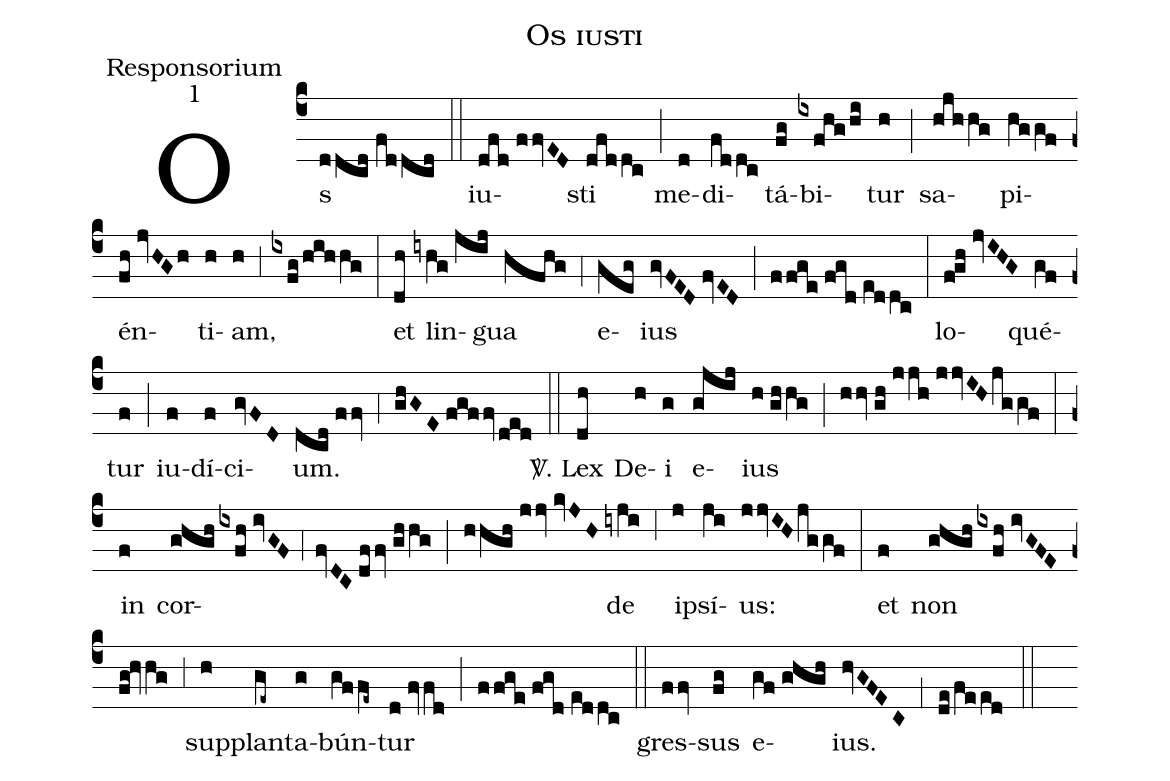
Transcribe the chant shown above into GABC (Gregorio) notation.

name:Os iusti;
office-part:Responsorium;
mode:1;
%%
(c4) Os(ddcd//fddcd) (::)
iu(dfd//ffvED)sti(dfddc) (;) me(d)di(fddc)tá(fg)bi(ixfhg/hi)tur(h) (;) sa(hjhhg)pi(hggf)én(fh//jvHGh)ti(h)am,(h) (,3) (ixfg/hihhg) (:)
et(dh) lin(iyhg//jij)gua(hfhg) (,4) e(geg)ius(gvFED//fvED) (;) (ffge//fgd//eddc) (:)
lo(f!gh//jvIHG)qué(gf)tur(f) (;) iu(f)dí(f)ci(gvFD)um.(dcd//ffv) (,4) (ghGE//fgffv/ded) (::)

<sp>V/</sp>. Lex(dh) De(h)i(g) e(gjij)ius(h//ghhg) (;) (hhv//gh//jjh//jjvIH/jggf) (:)
in(f) cor(ghgh/ixfh//ivGF,4fvDC//dffv//ghhg)(;)(hhgh//jjv//kvJH)de(iyji) (,6) i(j)psí(ji)us:(jjvIH/jggf) (:)
et(f) non(ghgh/ixfh//ivGFE//fg!hvhg) (,3) sup(h)plan(ge~)ta(g)bún(gffe~)tur(d//fvfd) (;) (ffge//fgd//eddc) (::)
gres(ffv)sus(fg) e(gf//ghgh)ius.(hvGFEC) (,1) (de/feed) (::)
